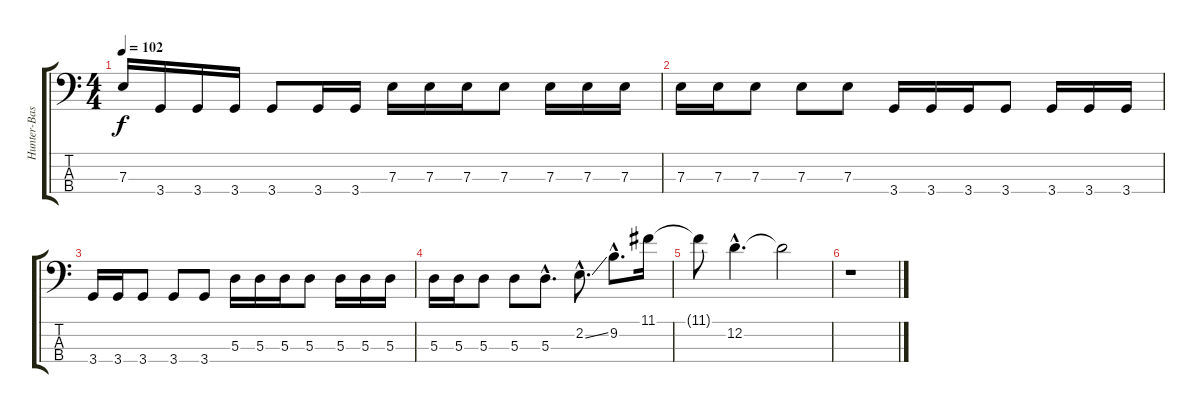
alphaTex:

\track ("Hunter-Bass" "Hunter-Bas") {instrument electricbasspick}
\staff {score tabs}
\tuning (G2 D2 A1 E1) {hide}
\ts (4 4)
\tempo 102
\clef f4
\ks c
7.3.16{dy f} 3.4.16 3.4.16 3.4.16 3.4.8 3.4.16 3.4.16 7.3.16 7.3.16 7.3.16 7.3.8 7.3.16 7.3.16 7.3.16 |
7.3.16 7.3.16 7.3.8 7.3.8 7.3.8 3.4.16 3.4.16 3.4.16 3.4.8 3.4.16 3.4.16 3.4.16 |
3.4.16 3.4.16 3.4.8 3.4.8 3.4.8 5.3.16 5.3.16 5.3.16 5.3.8 5.3.16 5.3.16 5.3.16 |
5.3.16 5.3.16 5.3.8 5.3.8 5.3{hac}.8{d} 2.2{ss hac}.8{d} 9.2{hac}.8{d} 11.1.16 |
11.1{t}.8 12.2{hac}.4{d} 12.2{t}.2 |
r.1
